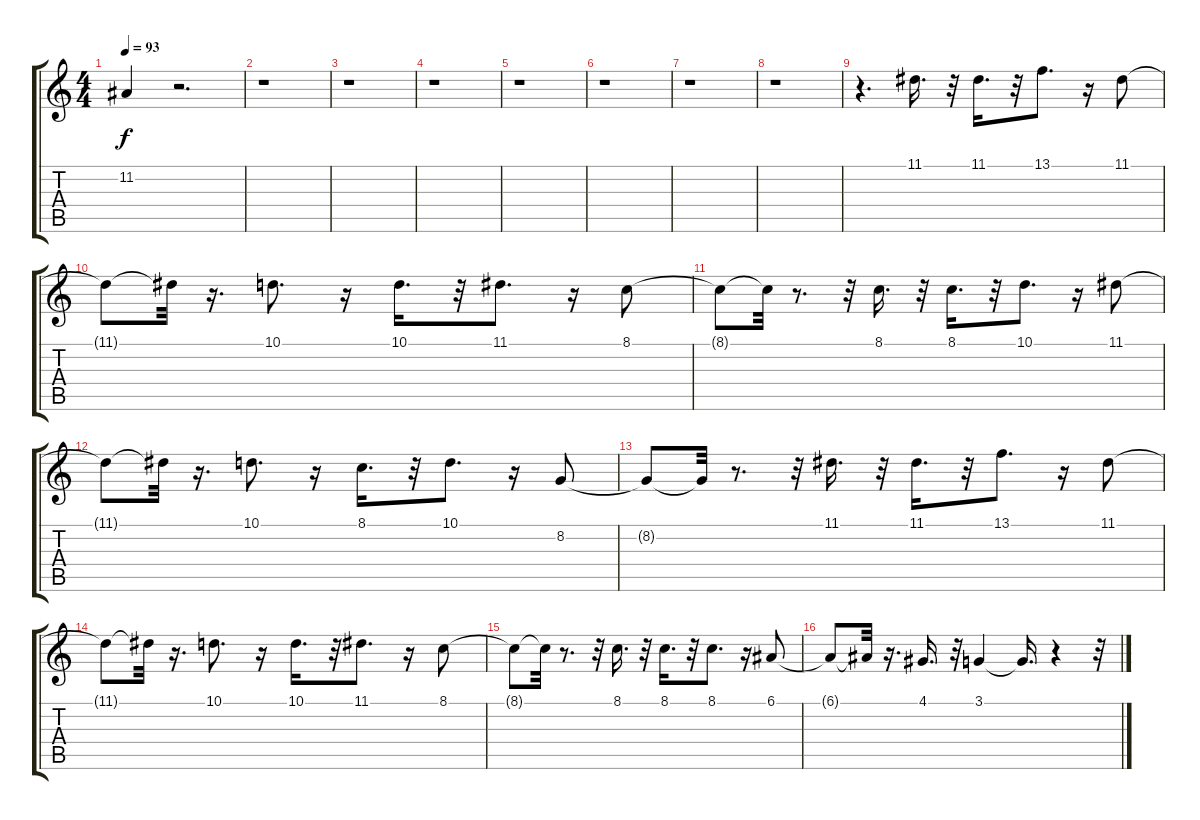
\track "" {instrument ocarina}
\staff {score tabs}
\tuning (E4 B3 G3 D3 A2 E2) {hide}
\ts (4 4)
\tempo 93
\clef g2
\ks c
11.2.4{dy f} r.2{d} |
r.1 |
r.1 |
r.1 |
r.1 |
r.1 |
r.1 |
r.1 |
r.4{d} 11.1.16{d} r.32 11.1.16{d} r.32 13.1.8{d} r.16 11.1.8 |
11.1{t}.8 11.1{t}.32 r.16{d} 10.1.8{d} r.16 10.1.16{d} r.32 11.1.8{d} r.16 8.1.8 |
8.1{t}.8 8.1{t}.32 r.8{d} r.32 8.1.16{d} r.32 8.1.16{d} r.32 10.1.8{d} r.16 11.1.8 |
11.1{t}.8 11.1{t}.32 r.16{d} 10.1.8{d} r.16 8.1.16{d} r.32 10.1.8{d} r.16 8.2.8 |
8.2{t}.8 8.2{t}.32 r.8{d} r.32 11.1.16{d} r.32 11.1.16{d} r.32 13.1.8{d} r.16 11.1.8 |
11.1{t}.8 11.1{t}.32 r.16{d} 10.1.8{d} r.16 10.1.16{d} r.32 11.1.8{d} r.16 8.1.8 |
8.1{t}.8 8.1{t}.32 r.8{d} r.32 8.1.16{d} r.32 8.1.16{d} r.32 8.1.8{d} r.16 6.1.8 |
6.1{t}.8 6.1{t}.32 r.16{d} 4.1.16{d} r.32 3.1.4 3.1{t}.16{d} r.4 r.32
